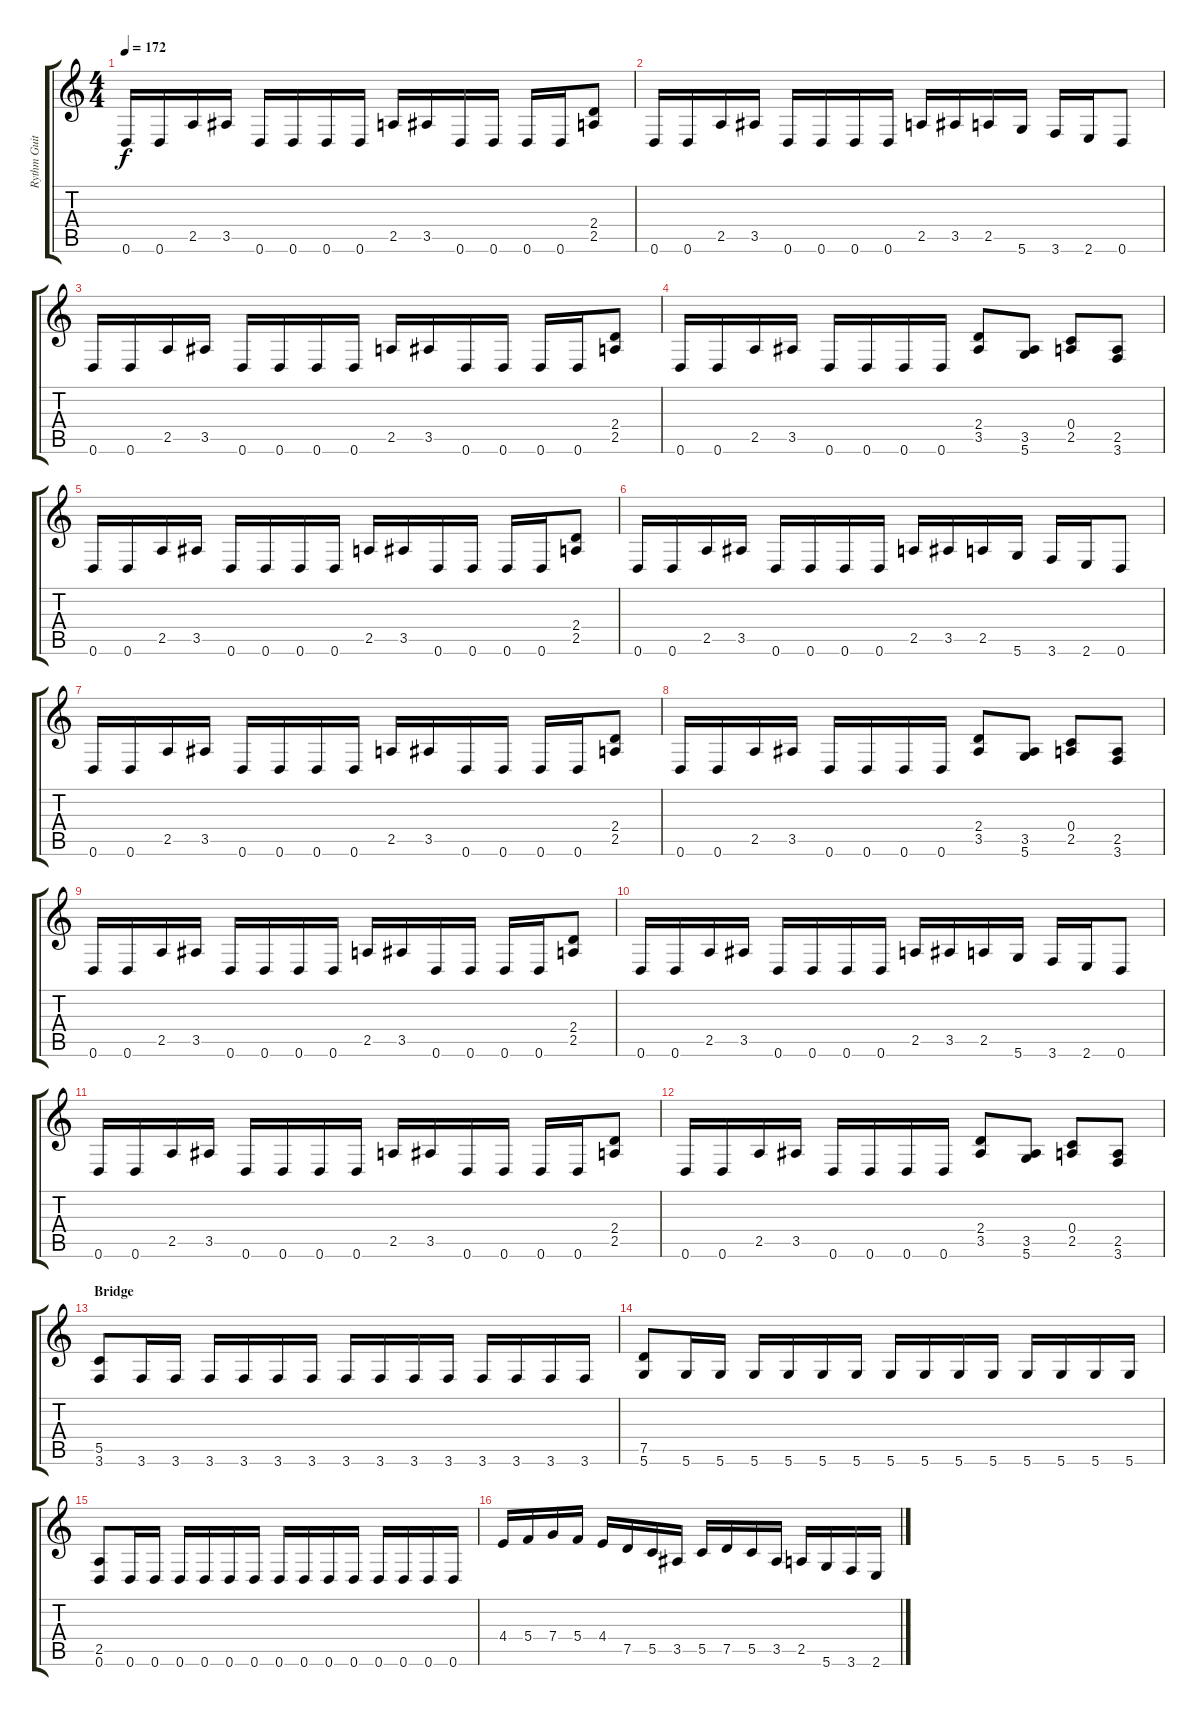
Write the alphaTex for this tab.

\track ("Rythm Guitar 1" "Rythm Guit") {instrument distortionguitar}
\staff {score tabs}
\tuning (D4 A3 F3 C3 G2 D2) {hide}
\ts (4 4)
\tempo 172
\clef g2
\ks c
0.6.16{dy f} 0.6.16 2.5.16 3.5.16 0.6.16 0.6.16 0.6.16 0.6.16 2.5.16 3.5.16 0.6.16 0.6.16 0.6.16 0.6.16 (2.4 2.5).8 |
0.6.16 0.6.16 2.5.16 3.5.16 0.6.16 0.6.16 0.6.16 0.6.16 2.5.16 3.5.16 2.5.16 5.6.16 3.6.16 2.6.16 0.6.8 |
0.6.16 0.6.16 2.5.16 3.5.16 0.6.16 0.6.16 0.6.16 0.6.16 2.5.16 3.5.16 0.6.16 0.6.16 0.6.16 0.6.16 (2.4 2.5).8 |
0.6.16 0.6.16 2.5.16 3.5.16 0.6.16 0.6.16 0.6.16 0.6.16 (2.4 3.5).8 (3.5 5.6).8 (0.4 2.5).8 (2.5 3.6).8 |
0.6.16 0.6.16 2.5.16 3.5.16 0.6.16 0.6.16 0.6.16 0.6.16 2.5.16 3.5.16 0.6.16 0.6.16 0.6.16 0.6.16 (2.4 2.5).8 |
0.6.16 0.6.16 2.5.16 3.5.16 0.6.16 0.6.16 0.6.16 0.6.16 2.5.16 3.5.16 2.5.16 5.6.16 3.6.16 2.6.16 0.6.8 |
0.6.16 0.6.16 2.5.16 3.5.16 0.6.16 0.6.16 0.6.16 0.6.16 2.5.16 3.5.16 0.6.16 0.6.16 0.6.16 0.6.16 (2.4 2.5).8 |
0.6.16 0.6.16 2.5.16 3.5.16 0.6.16 0.6.16 0.6.16 0.6.16 (2.4 3.5).8 (3.5 5.6).8 (0.4 2.5).8 (2.5 3.6).8 |
0.6.16 0.6.16 2.5.16 3.5.16 0.6.16 0.6.16 0.6.16 0.6.16 2.5.16 3.5.16 0.6.16 0.6.16 0.6.16 0.6.16 (2.4 2.5).8 |
0.6.16 0.6.16 2.5.16 3.5.16 0.6.16 0.6.16 0.6.16 0.6.16 2.5.16 3.5.16 2.5.16 5.6.16 3.6.16 2.6.16 0.6.8 |
0.6.16 0.6.16 2.5.16 3.5.16 0.6.16 0.6.16 0.6.16 0.6.16 2.5.16 3.5.16 0.6.16 0.6.16 0.6.16 0.6.16 (2.4 2.5).8 |
0.6.16 0.6.16 2.5.16 3.5.16 0.6.16 0.6.16 0.6.16 0.6.16 (2.4 3.5).8 (3.5 5.6).8 (0.4 2.5).8 (2.5 3.6).8 |
\section ("" "Bridge")
(5.5 3.6).8 3.6.16 3.6.16 3.6.16 3.6.16 3.6.16 3.6.16 3.6.16 3.6.16 3.6.16 3.6.16 3.6.16 3.6.16 3.6.16 3.6.16 |
(7.5 5.6).8 5.6.16 5.6.16 5.6.16 5.6.16 5.6.16 5.6.16 5.6.16 5.6.16 5.6.16 5.6.16 5.6.16 5.6.16 5.6.16 5.6.16 |
(2.5 0.6).8 0.6.16 0.6.16 0.6.16 0.6.16 0.6.16 0.6.16 0.6.16 0.6.16 0.6.16 0.6.16 0.6.16 0.6.16 0.6.16 0.6.16 |
4.4.16 5.4.16 7.4.16 5.4.16 4.4.16 7.5.16 5.5.16 3.5.16 5.5.16 7.5.16 5.5.16 3.5.16 2.5.16 5.6.16 3.6.16 2.6.16
